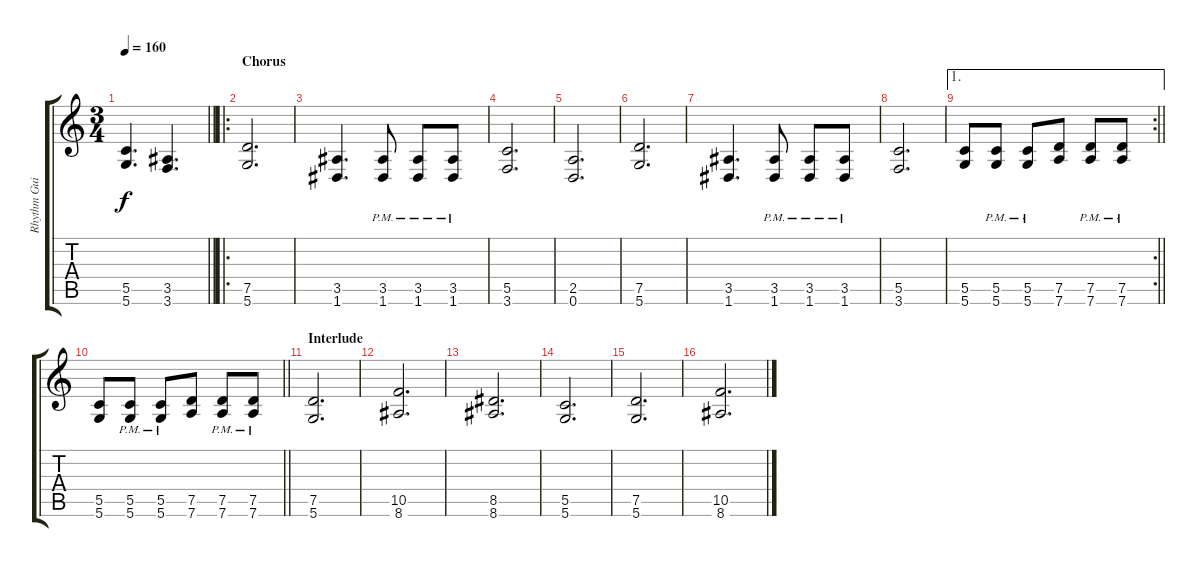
\track ("Rhythm Guitar" "Rhythm Gui") {instrument distortionguitar}
\staff {score tabs}
\tuning (D4 A3 F3 C3 G2 D2) {hide}
\ts (3 4)
\tempo 160
\clef g2
\barLineRight lightlight
\ks c
(5.5 5.6).4{d dy f} (3.5 3.6).4{d} |
\ro
\section ("" "Chorus")
(7.5 5.6).2{d} |
(3.5 1.6).4{d} (3.5{pm} 1.6{pm}).8 (3.5{pm} 1.6{pm}).8 (3.5{pm} 1.6{pm}).8 |
(5.5 3.6).2{d} |
(2.5 0.6).2{d} |
(7.5 5.6).2{d} |
(3.5 1.6).4{d} (3.5{pm} 1.6{pm}).8 (3.5{pm} 1.6{pm}).8 (3.5{pm} 1.6{pm}).8 |
(5.5 3.6).2{d} |
\ae 1
\rc 2
\barLineRight lightlight
(5.5 5.6).8 (5.5{pm} 5.6{pm}).8 (5.5{pm} 5.6{pm}).8 (7.5 7.6).8 (7.5{pm} 7.6{pm}).8 (7.5{pm} 7.6{pm}).8 |
\barLineRight lightlight
(5.5 5.6).8 (5.5{pm} 5.6{pm}).8 (5.5{pm} 5.6{pm}).8 (7.5 7.6).8 (7.5{pm} 7.6{pm}).8 (7.5{pm} 7.6{pm}).8 |
\section ("" "Interlude")
(7.5 5.6).2{d} |
(10.5 8.6).2{d} |
(8.5 8.6).2{d} |
(5.5 5.6).2{d} |
(7.5 5.6).2{d} |
(10.5 8.6).2{d}
